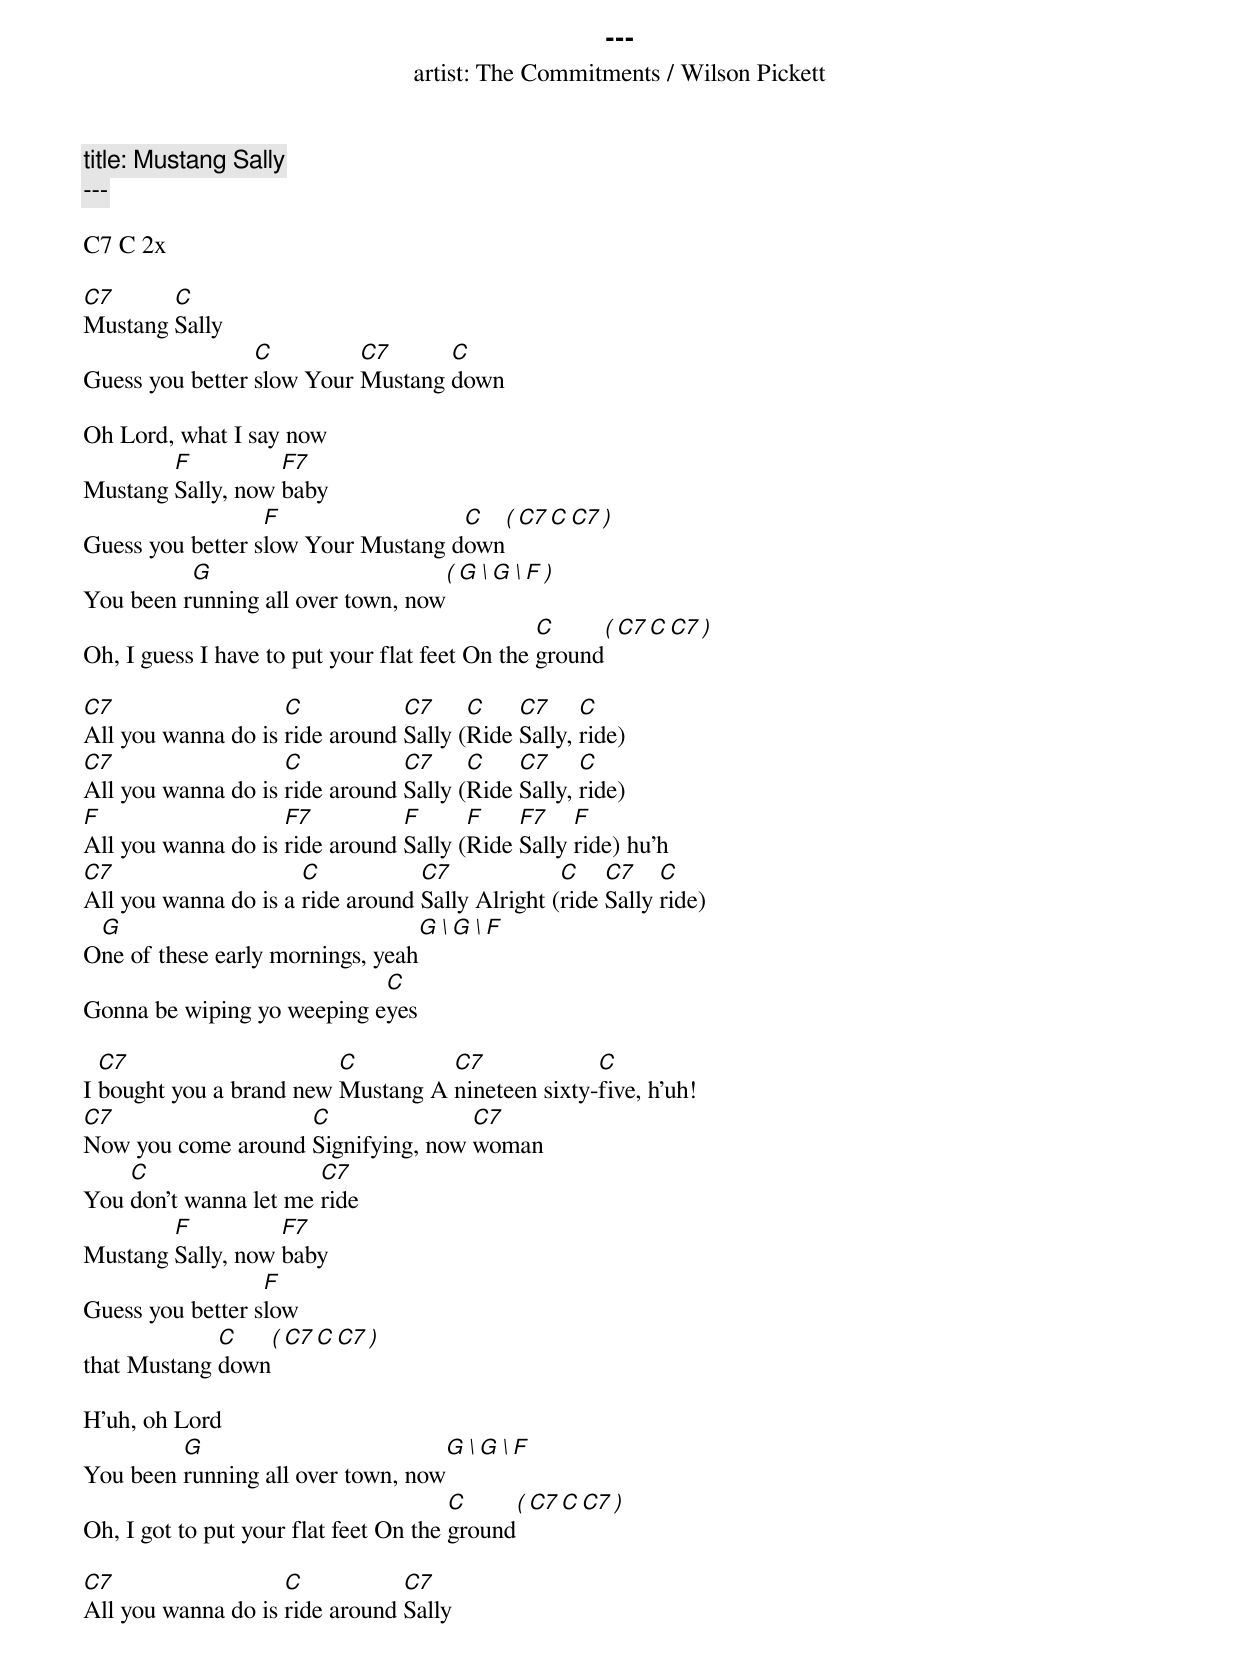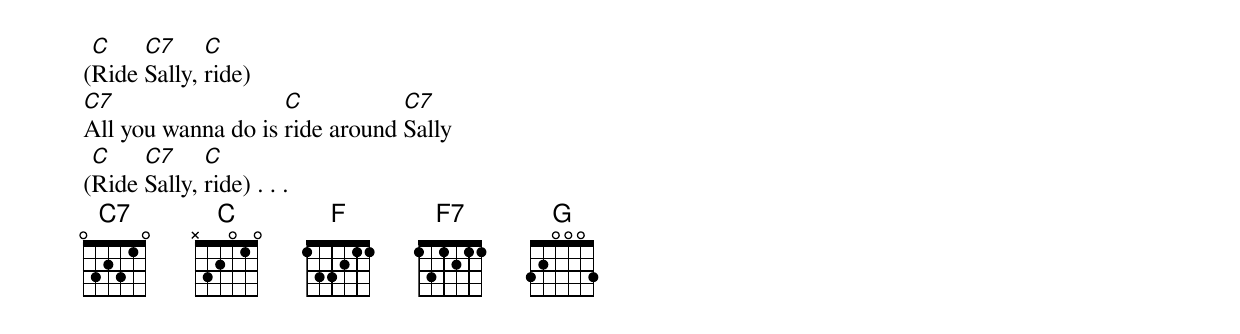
---
artist: The Commitments / Wilson Pickett
title: Mustang Sally
---

C7 C 2x

C7      C
Mustang Sally
                 C         C7      C
Guess you better slow Your Mustang down

Oh Lord, what I say now
        F          F7
Mustang Sally, now baby
                  F                 C    *( C7 C C7 )
Guess you better slow Your Mustang down
          G                          ( G \ G \ F )
You been running all over town, now
 					        C      *( C7 C C7 )
Oh, I guess I have to put your flat feet On the ground

C7                  C           C7     C    C7     C
All you wanna do is ride around Sally (Ride Sally, ride)
C7                  C           C7     C    C7     C
All you wanna do is ride around Sally (Ride Sally, ride)
F                   F7          F      F    F7    F
All you wanna do is ride around Sally (Ride Sally ride) hu'h
C7                    C           C7	         C    C7    C
All you wanna do is a ride around Sally Alright (ride Sally ride)
 G                                 G \ G \ F
One of these early mornings, yeah
                            C
Gonna be wiping yo weeping eyes

  C7                     C	   C7             C
I bought you a brand new Mustang A nineteen sixty-five, h'uh!
C7		    C               C7
Now you come around Signifying, now woman
    C                  C7
You don't wanna let me ride
        F          F7
Mustang Sally, now baby
                  F
Guess you better slow
             C    *( C7 C C7 )
that Mustang down

H'uh, oh Lord
         G                          G \ G \ F
You been running all over town, now
 				       C      *( C7 C C7 )
Oh, I got to put your flat feet	On the ground

C7                  C           C7
All you wanna do is ride around Sally
 C    C7     C
(Ride Sally, ride)
C7                  C           C7
All you wanna do is ride around Sally
 C    C7     C
(Ride Sally, ride) . . .
